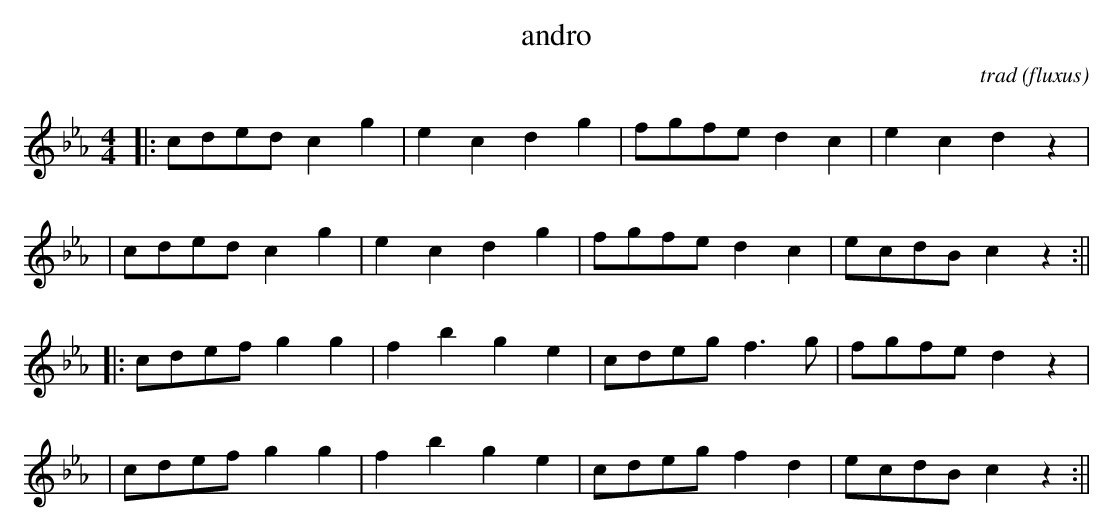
X:1
T: andro
C: trad (fluxus)
M: 4/4
L: 1/8
K: Cmin
|:cded c2g2|e2c2 d2g2|fgfe d2c2|e2c2 d2z2|
|cded c2g2|e2c2 d2g2|fgfe d2c2|ecdB c2z2:||
|:cdef g2g2|f2b2 g2e2|cdeg f3g|fgfe d2z2|
|cdef g2g2|f2b2 g2e2|cdeg f2d2|ecdB c2z2:||
